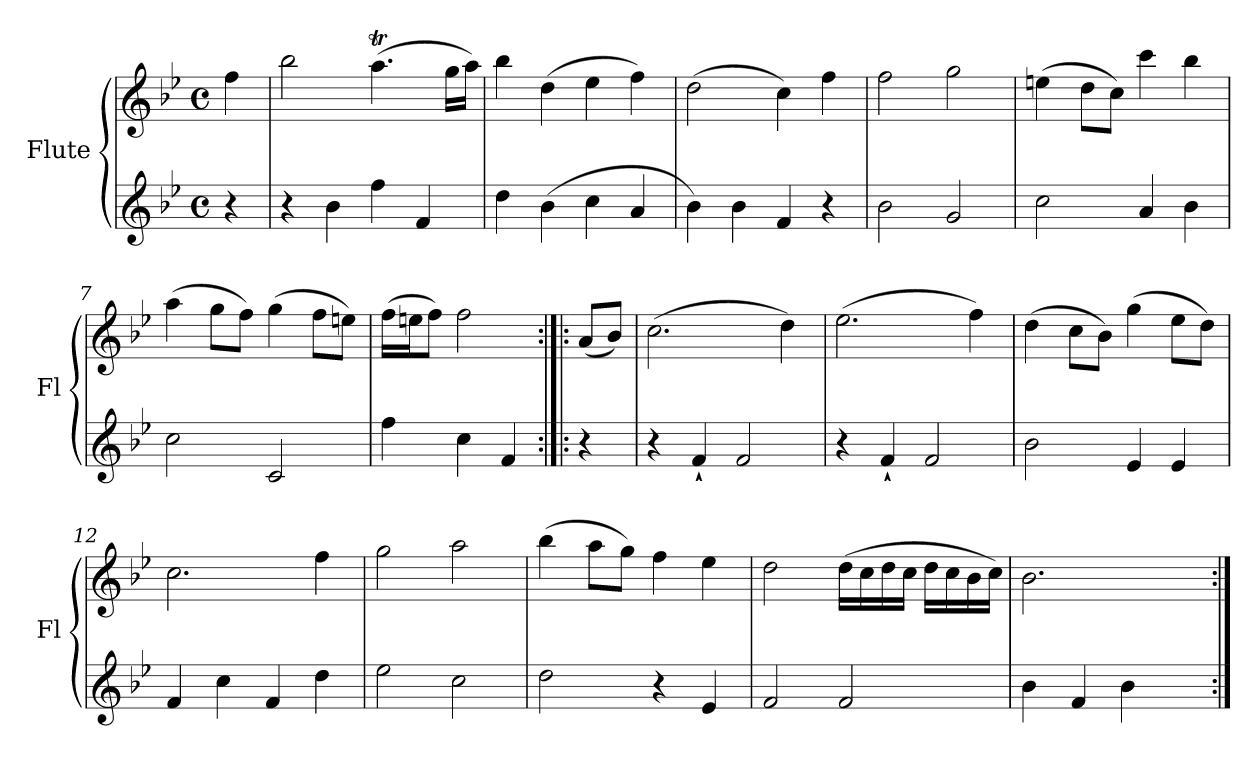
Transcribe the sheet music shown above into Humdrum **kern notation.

**kern	**kern
*part2	*part1
*staff2	*staff1
*I"Flute	*I"Flute
*I'Fl	*I'Fl
*clefG2	*clefG2
*k[b-e-]	*k[b-e-]
*B-:	*B-:
*M4/4	*M4/4
*met(c)	*met(c)
=1	=1
4r	4ff\
=2	=2
4r	2bb-\
4b-\	.
4ff\	(>4.aat\
4f/	.
.	16gg\LL
.	16aa\JJ)
=3	=3
4dd\	4bb-\
(>4b-\	(>4dd\
4cc\	4ee-\
4a/	4ff\)
=4	=4
4b-\)	(>2dd\
4b-\	.
4f/	4cc\)
4r	4ff\
!!LO:LB:g=z
=5	=5
2b-\	2ff\
2g/	2gg\
=6	=6
2cc\	(>4een\
.	8dd\L
.	8cc\J)
4a/	4ccc\
4b-\	4bb-\
=7	=7
2cc\	(>4aa\
.	8gg\L
.	8ff\J)
2c/	(>4gg\
.	8ff\L
.	8een\J)
=8	=8
4ff\	(>16ff\LL
.	16een\J
.	8ff\J)
4cc\	2ff\
4f/	.
=8X1:|!|:	=8X1:|!|:
4r	(<8a/L
.	8b-/J)
!!LO:LB:g=z
=9	=9
4r	(>2.cc\
4f`/	.
2f/	.
.	4dd\)
=10	=10
4r	(>2.ee-\
4f`/	.
2f/	.
.	4ff\)
=11	=11
2b-\	(>4dd\
.	8cc\L
.	8b-\J)
4e-/	(>4gg\
4e-/	8ee-\L
.	8dd\J)
=12	=12
4f/	2.cc\
4cc\	.
4f/	.
4dd\	4ff\
!!LO:LB:g=z
=13	=13
2ee-\	2gg\
2cc\	2aa\
=14	=14
2dd\	(>4bb-\
.	8aa\L
.	8gg\J)
4r	4ff\
4e-/	4ee-\
=15	=15
2f/	2dd\
2f/	(>16dd\LL
.	16cc\
.	16dd\
.	16cc\JJ
.	16dd\LL
.	16cc\
.	16b-\
.	16cc\JJ)
=16	=16
4b-\	2.b-\
4f/	.
4b-\	.
4ryy	4ryy
=:|!	=:|!
*-	*-
